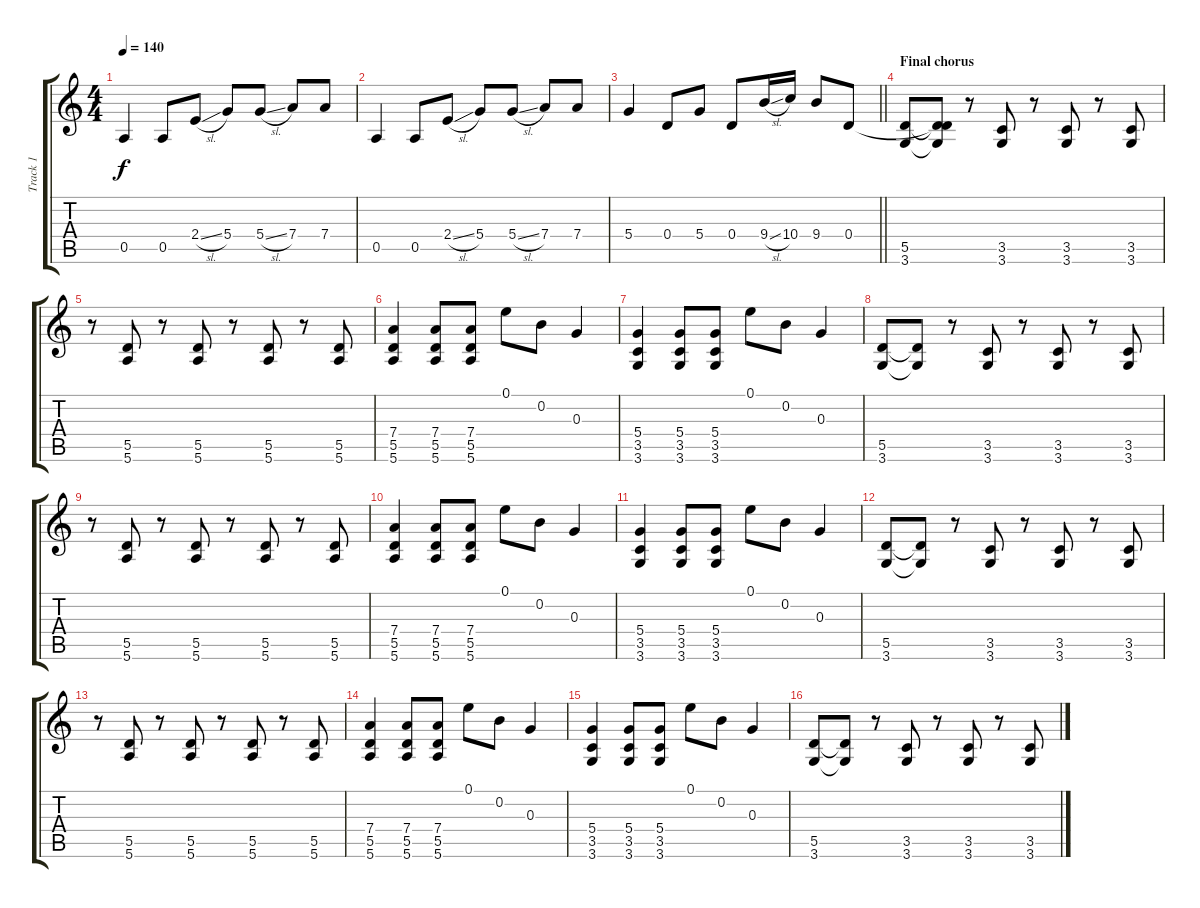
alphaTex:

\track ("Track 1" "Track 1") {instrument distortionguitar}
\staff {score tabs}
\tuning (E4 B3 G3 D3 A2 E2) {hide}
\ts (4 4)
\tempo 140
\clef g2
\ks c
0.5.4{dy f} 0.5.8 2.4{sl}.8 5.4.8 5.4{sl}.8 7.4.8 7.4.8 |
0.5.4 0.5.8 2.4{sl}.8 5.4.8 5.4{sl}.8 7.4.8 7.4.8 |
\barLineRight lightlight
5.4.4 0.4.8 5.4.8 0.4.8 9.4{sl}.16 10.4.16 9.4.8 0.4.8 |
\section ("" "Final chorus")
(5.5 3.6).8 (0.4{t} 5.5{t} 3.6{t}).8 r.8 (3.5 3.6).8 r.8 (3.5 3.6).8 r.8 (3.5 3.6).8 |
r.8 (5.5 5.6).8 r.8 (5.5 5.6).8 r.8 (5.5 5.6).8 r.8 (5.5 5.6).8 |
(7.4 5.5 5.6).4 (7.4 5.5 5.6).8 (7.4 5.5 5.6).8 0.1.8 0.2.8 0.3.4 |
(5.4 3.5 3.6).4 (5.4 3.5 3.6).8 (5.4 3.5 3.6).8 0.1.8 0.2.8 0.3.4 |
(5.5 3.6).8 (5.5{t} 3.6{t}).8 r.8 (3.5 3.6).8 r.8 (3.5 3.6).8 r.8 (3.5 3.6).8 |
r.8 (5.5 5.6).8 r.8 (5.5 5.6).8 r.8 (5.5 5.6).8 r.8 (5.5 5.6).8 |
(7.4 5.5 5.6).4 (7.4 5.5 5.6).8 (7.4 5.5 5.6).8 0.1.8 0.2.8 0.3.4 |
(5.4 3.5 3.6).4 (5.4 3.5 3.6).8 (5.4 3.5 3.6).8 0.1.8 0.2.8 0.3.4 |
(5.5 3.6).8 (5.5{t} 3.6{t}).8 r.8 (3.5 3.6).8 r.8 (3.5 3.6).8 r.8 (3.5 3.6).8 |
r.8 (5.5 5.6).8 r.8 (5.5 5.6).8 r.8 (5.5 5.6).8 r.8 (5.5 5.6).8 |
(7.4 5.5 5.6).4 (7.4 5.5 5.6).8 (7.4 5.5 5.6).8 0.1.8 0.2.8 0.3.4 |
(5.4 3.5 3.6).4 (5.4 3.5 3.6).8 (5.4 3.5 3.6).8 0.1.8 0.2.8 0.3.4 |
(5.5 3.6).8 (5.5{t} 3.6{t}).8 r.8 (3.5 3.6).8 r.8 (3.5 3.6).8 r.8 (3.5 3.6).8
